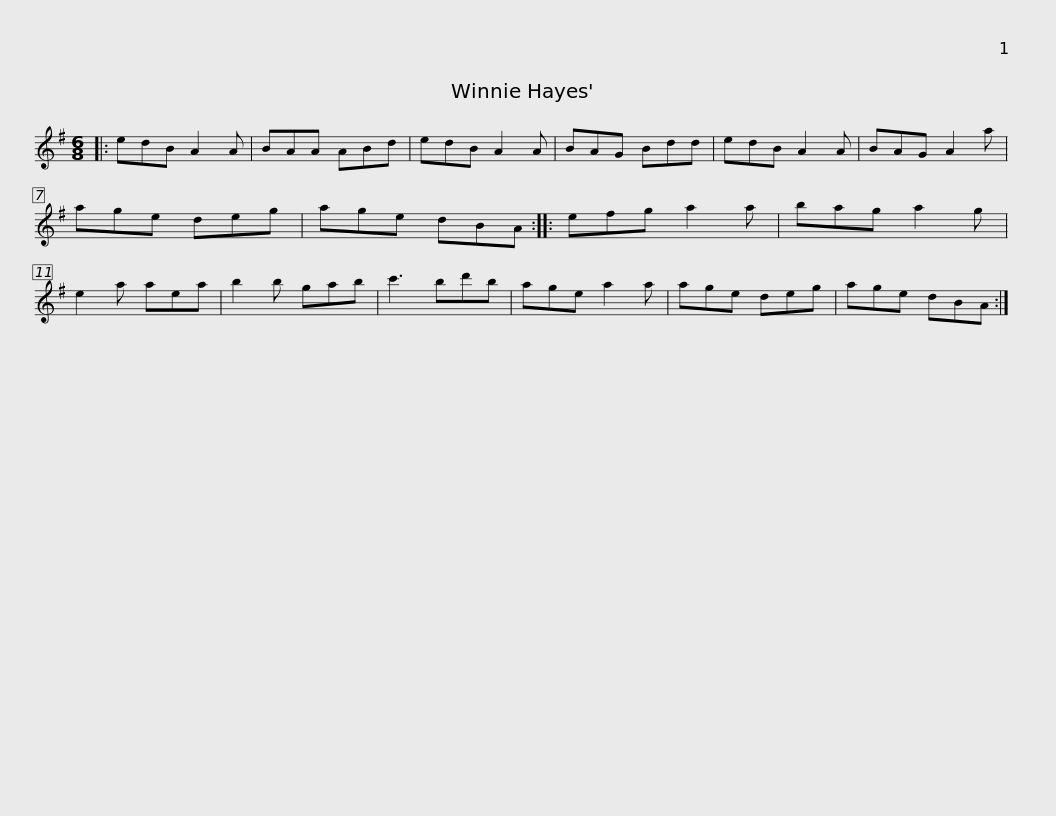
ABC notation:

X:1
L:1/8
M:6/8
I:linebreak $
K:G
V:1 treble
V:1
|: edB A2 A | BAA ABd | edB A2 A | BAG Bdd | edB A2 A | %5
 BAG A2 a | age deg |$ age dBA :: efg a2 a | bag a2 g | %10
 e2 a aea | b2 b gab | c'3 bd'b | age a2 a |$ age deg | %15
 age dBA :| %16
